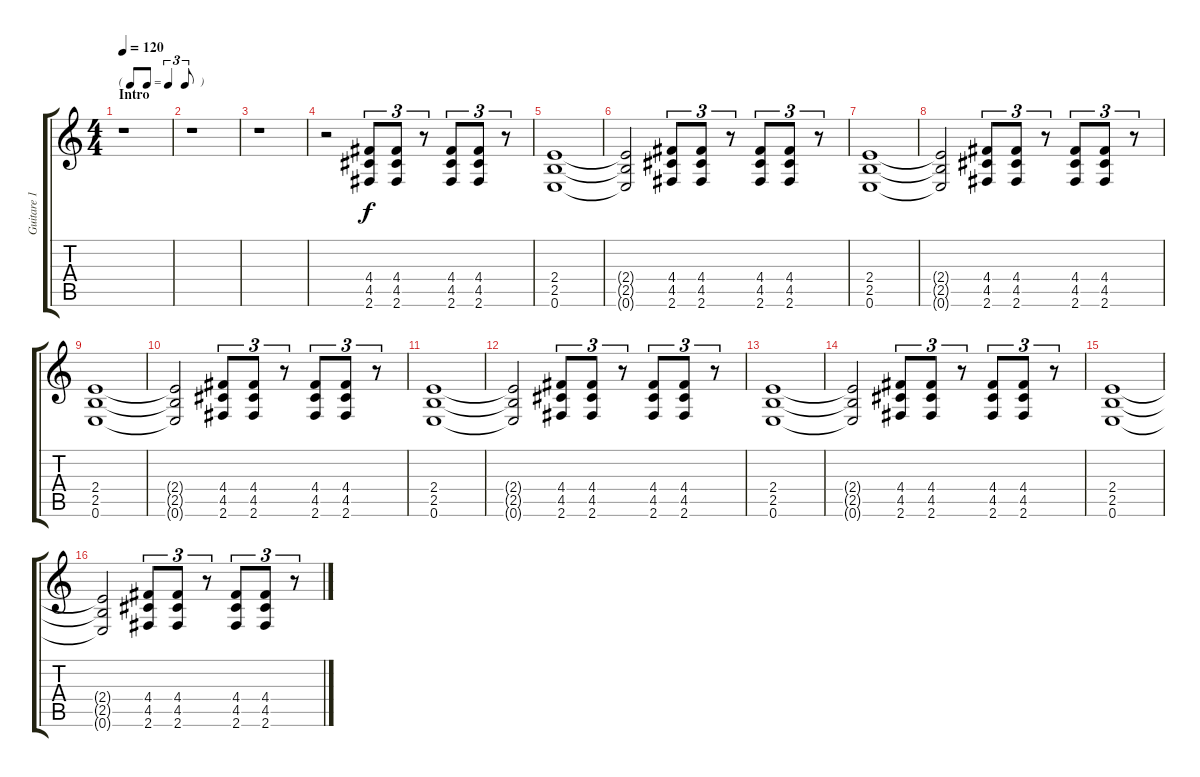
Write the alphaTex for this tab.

\track ("Guitare 1" "Guitare 1") {instrument distortionguitar}
\staff {score tabs}
\tuning (E4 B3 G3 D3 A2 E2) {hide}
\ts (4 4)
\tf triplet8th
\section ("" "Intro")
\tempo 120
\clef g2
\ks c
r.1{dy f instrument distortionguitar} |
r.1 |
r.1 |
r.2 (4.4 4.5 2.6).8{tu (3 2)} (4.4 4.5 2.6).8{tu (3 2)} r.8{tu (3 2)} (4.4 4.5 2.6).8{tu (3 2)} (4.4 4.5 2.6).8{tu (3 2)} r.8{tu (3 2)} |
(2.4 2.5 0.6).1 |
(2.4{t} 2.5{t} 0.6{t}).2 (4.4 4.5 2.6).8{tu (3 2)} (4.4 4.5 2.6).8{tu (3 2)} r.8{tu (3 2)} (4.4 4.5 2.6).8{tu (3 2)} (4.4 4.5 2.6).8{tu (3 2)} r.8{tu (3 2)} |
(2.4 2.5 0.6).1 |
(2.4{t} 2.5{t} 0.6{t}).2 (4.4 4.5 2.6).8{tu (3 2)} (4.4 4.5 2.6).8{tu (3 2)} r.8{tu (3 2)} (4.4 4.5 2.6).8{tu (3 2)} (4.4 4.5 2.6).8{tu (3 2)} r.8{tu (3 2)} |
(2.4 2.5 0.6).1 |
(2.4{t} 2.5{t} 0.6{t}).2 (4.4 4.5 2.6).8{tu (3 2)} (4.4 4.5 2.6).8{tu (3 2)} r.8{tu (3 2)} (4.4 4.5 2.6).8{tu (3 2)} (4.4 4.5 2.6).8{tu (3 2)} r.8{tu (3 2)} |
(2.4 2.5 0.6).1 |
(2.4{t} 2.5{t} 0.6{t}).2 (4.4 4.5 2.6).8{tu (3 2)} (4.4 4.5 2.6).8{tu (3 2)} r.8{tu (3 2)} (4.4 4.5 2.6).8{tu (3 2)} (4.4 4.5 2.6).8{tu (3 2)} r.8{tu (3 2)} |
(2.4 2.5 0.6).1 |
(2.4{t} 2.5{t} 0.6{t}).2 (4.4 4.5 2.6).8{tu (3 2)} (4.4 4.5 2.6).8{tu (3 2)} r.8{tu (3 2)} (4.4 4.5 2.6).8{tu (3 2)} (4.4 4.5 2.6).8{tu (3 2)} r.8{tu (3 2)} |
(2.4 2.5 0.6).1 |
(2.4{t} 2.5{t} 0.6{t}).2 (4.4 4.5 2.6).8{tu (3 2)} (4.4 4.5 2.6).8{tu (3 2)} r.8{tu (3 2)} (4.4 4.5 2.6).8{tu (3 2)} (4.4 4.5 2.6).8{tu (3 2)} r.8{tu (3 2)}
